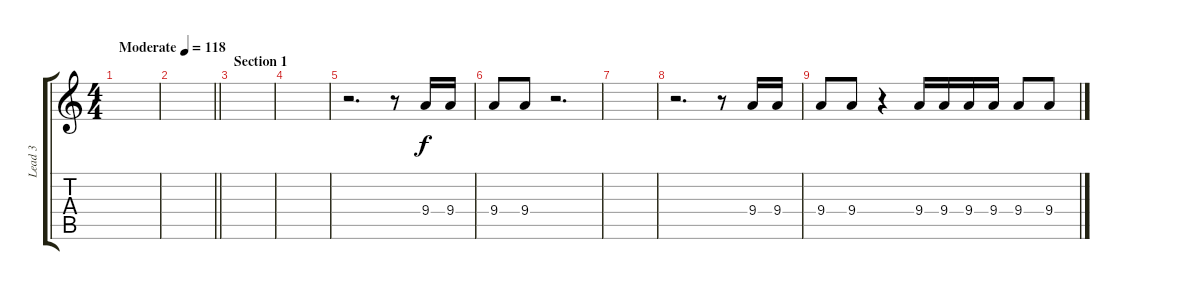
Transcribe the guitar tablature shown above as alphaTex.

\track ("Lead 3" "Lead 3") {instrument overdrivenguitar}
\staff {score tabs}
\tuning (D4 A3 F3 C3 G2 C2) {hide}
\ts (4 4)
\tempo (118 "Moderate")
\clef g2
\ks c
|
\barLineRight lightlight
|
\section ("" "Section 1")
|
|
r.2{d} r.8 9.4.16 9.4.16 |
9.4.8 9.4.8 r.2{d} |
|
r.2{d} r.8 9.4.16 9.4.16 |
9.4.8 9.4.8 r.4 9.4.16 9.4.16 9.4.16 9.4.16 9.4.8 9.4.8
